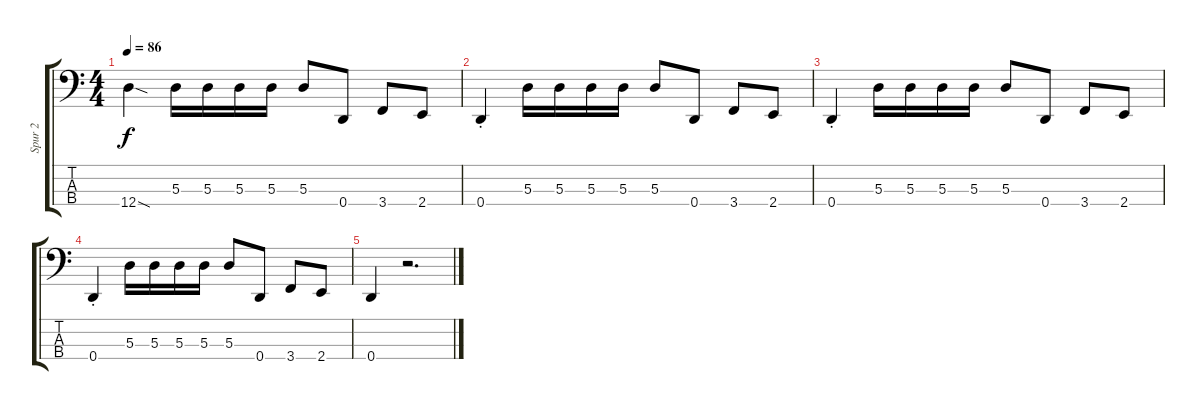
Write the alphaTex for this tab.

\track ("Spur 2" "Spur 2") {instrument electricbassfinger}
\staff {score tabs}
\tuning (G2 D2 A1 D1) {hide}
\ts (4 4)
\tempo 86
\clef f4
\ks c
12.4{sod}.4{dy f} 5.3.16 5.3.16 5.3.16 5.3.16 5.3.8 0.4.8 3.4.8 2.4.8 |
0.4{st}.4 5.3.16 5.3.16 5.3.16 5.3.16 5.3.8 0.4.8 3.4.8 2.4.8 |
0.4{st}.4 5.3.16 5.3.16 5.3.16 5.3.16 5.3.8 0.4.8 3.4.8 2.4.8 |
0.4{st}.4 5.3.16 5.3.16 5.3.16 5.3.16 5.3.8 0.4.8 3.4.8 2.4.8 |
0.4.4 r.2{d}
